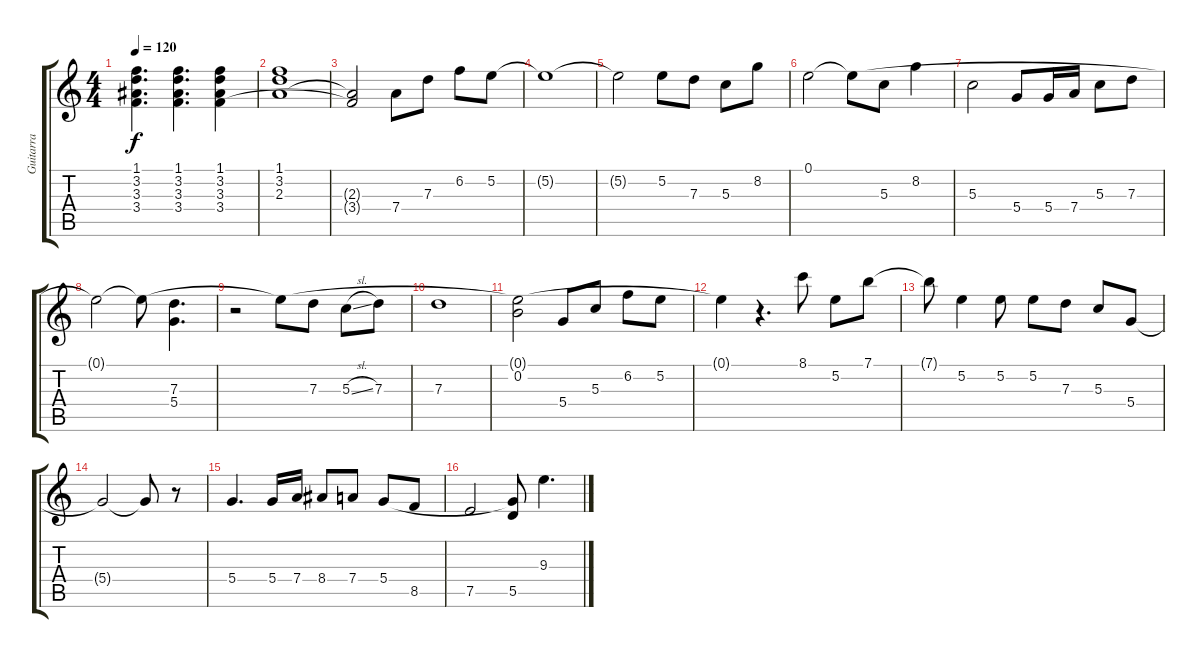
\track ("Guitarra" "Guitarra") {instrument electricguitarjazz}
\staff {score tabs}
\tuning (E4 B3 G3 D3 A2 E2) {hide}
\ts (4 4)
\tempo 120
\clef g2
\ks c
(1.1 3.2 3.3 3.4).4{d dy f} (1.1 3.2 3.3 3.4).4{d} (1.1 3.2 3.3 3.4).4 |
(1.1 3.2 2.3).1 |
(2.3{t} 3.4{t}).2 7.4.8 7.3.8 6.2.8 5.2.8 |
5.2{t}.1 |
5.2{t}.2 5.2.8 7.3.8 5.3.8 8.2.8 |
0.1.2 0.1{t}.8 5.3.8 8.2.4 |
5.3.2 5.4.8 5.4.16 7.4.16 5.3.8 7.3.8 |
0.1{t}.2 0.1{t}.8 (7.3 5.4).4{d} |
r.2 0.1{t}.8 7.3.8 5.3{sl}.8 7.3.8 |
7.3.1 |
(0.1{t} 0.2).2 5.4.8 5.3.8 6.2.8 5.2.8 |
0.1{t}.4 r.4{d} 8.1.8 5.2.8 7.1.8 |
7.1{t}.8 5.2.4 5.2.8 5.2.8 7.3.8 5.3.8 5.4.8 |
5.4{t}.2 5.4{t}.8 r.8 |
5.4.4{d} 5.4.16 7.4.16 8.4.8 7.4.8 5.4.8 8.5.8 |
7.5.2 (5.4{t} 5.5).8 9.3.4{d}
